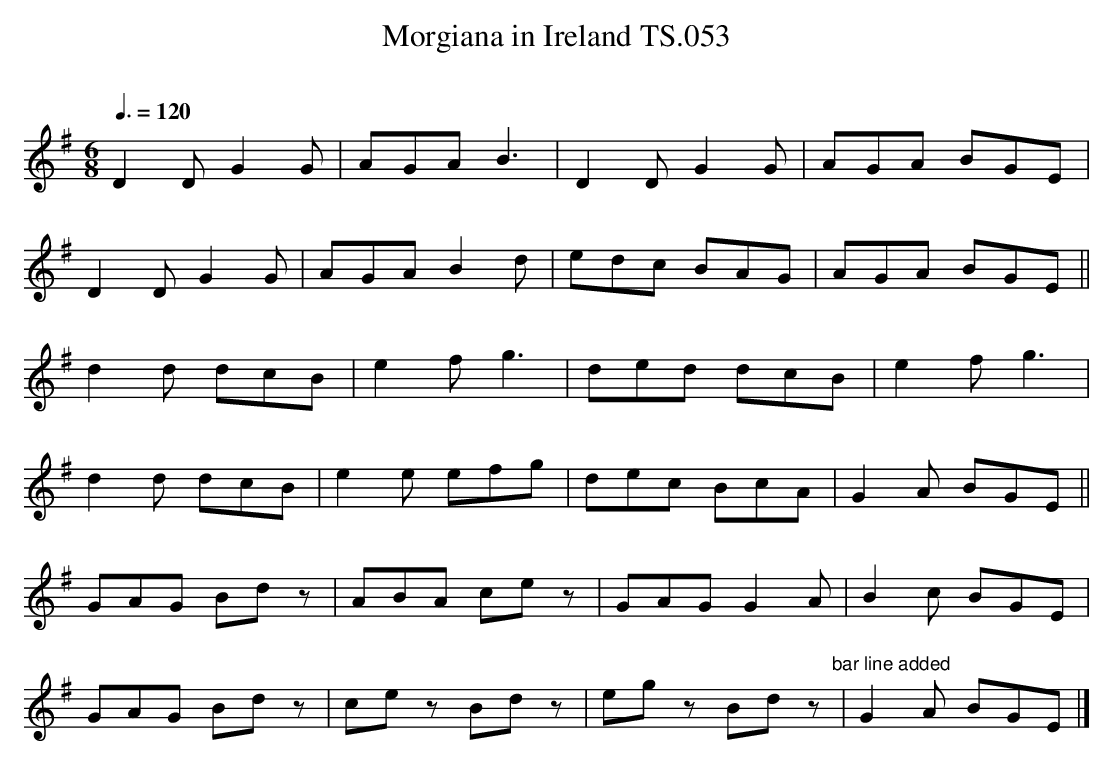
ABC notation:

X:1
T:Morgiana in Ireland TS.053
M:6/8
L:1/8
Q:3/8=120
O:
K:G
D2DG2G|AGAB3|D2DG2G| AGA BGE|
D2DG2G|AGAB2d|edc BAG|AGA BGE||
d2d dcB|e2fg3|ded dcB|e2fg3|
d2d dcB|e2e efg|dec BcA|G2A BGE||
GAG Bdz|ABA cez|GAGG2A|B2c BGE|
GAG Bdz|cez Bdz|egz Bdz"bar line added"|G2A BGE|]
